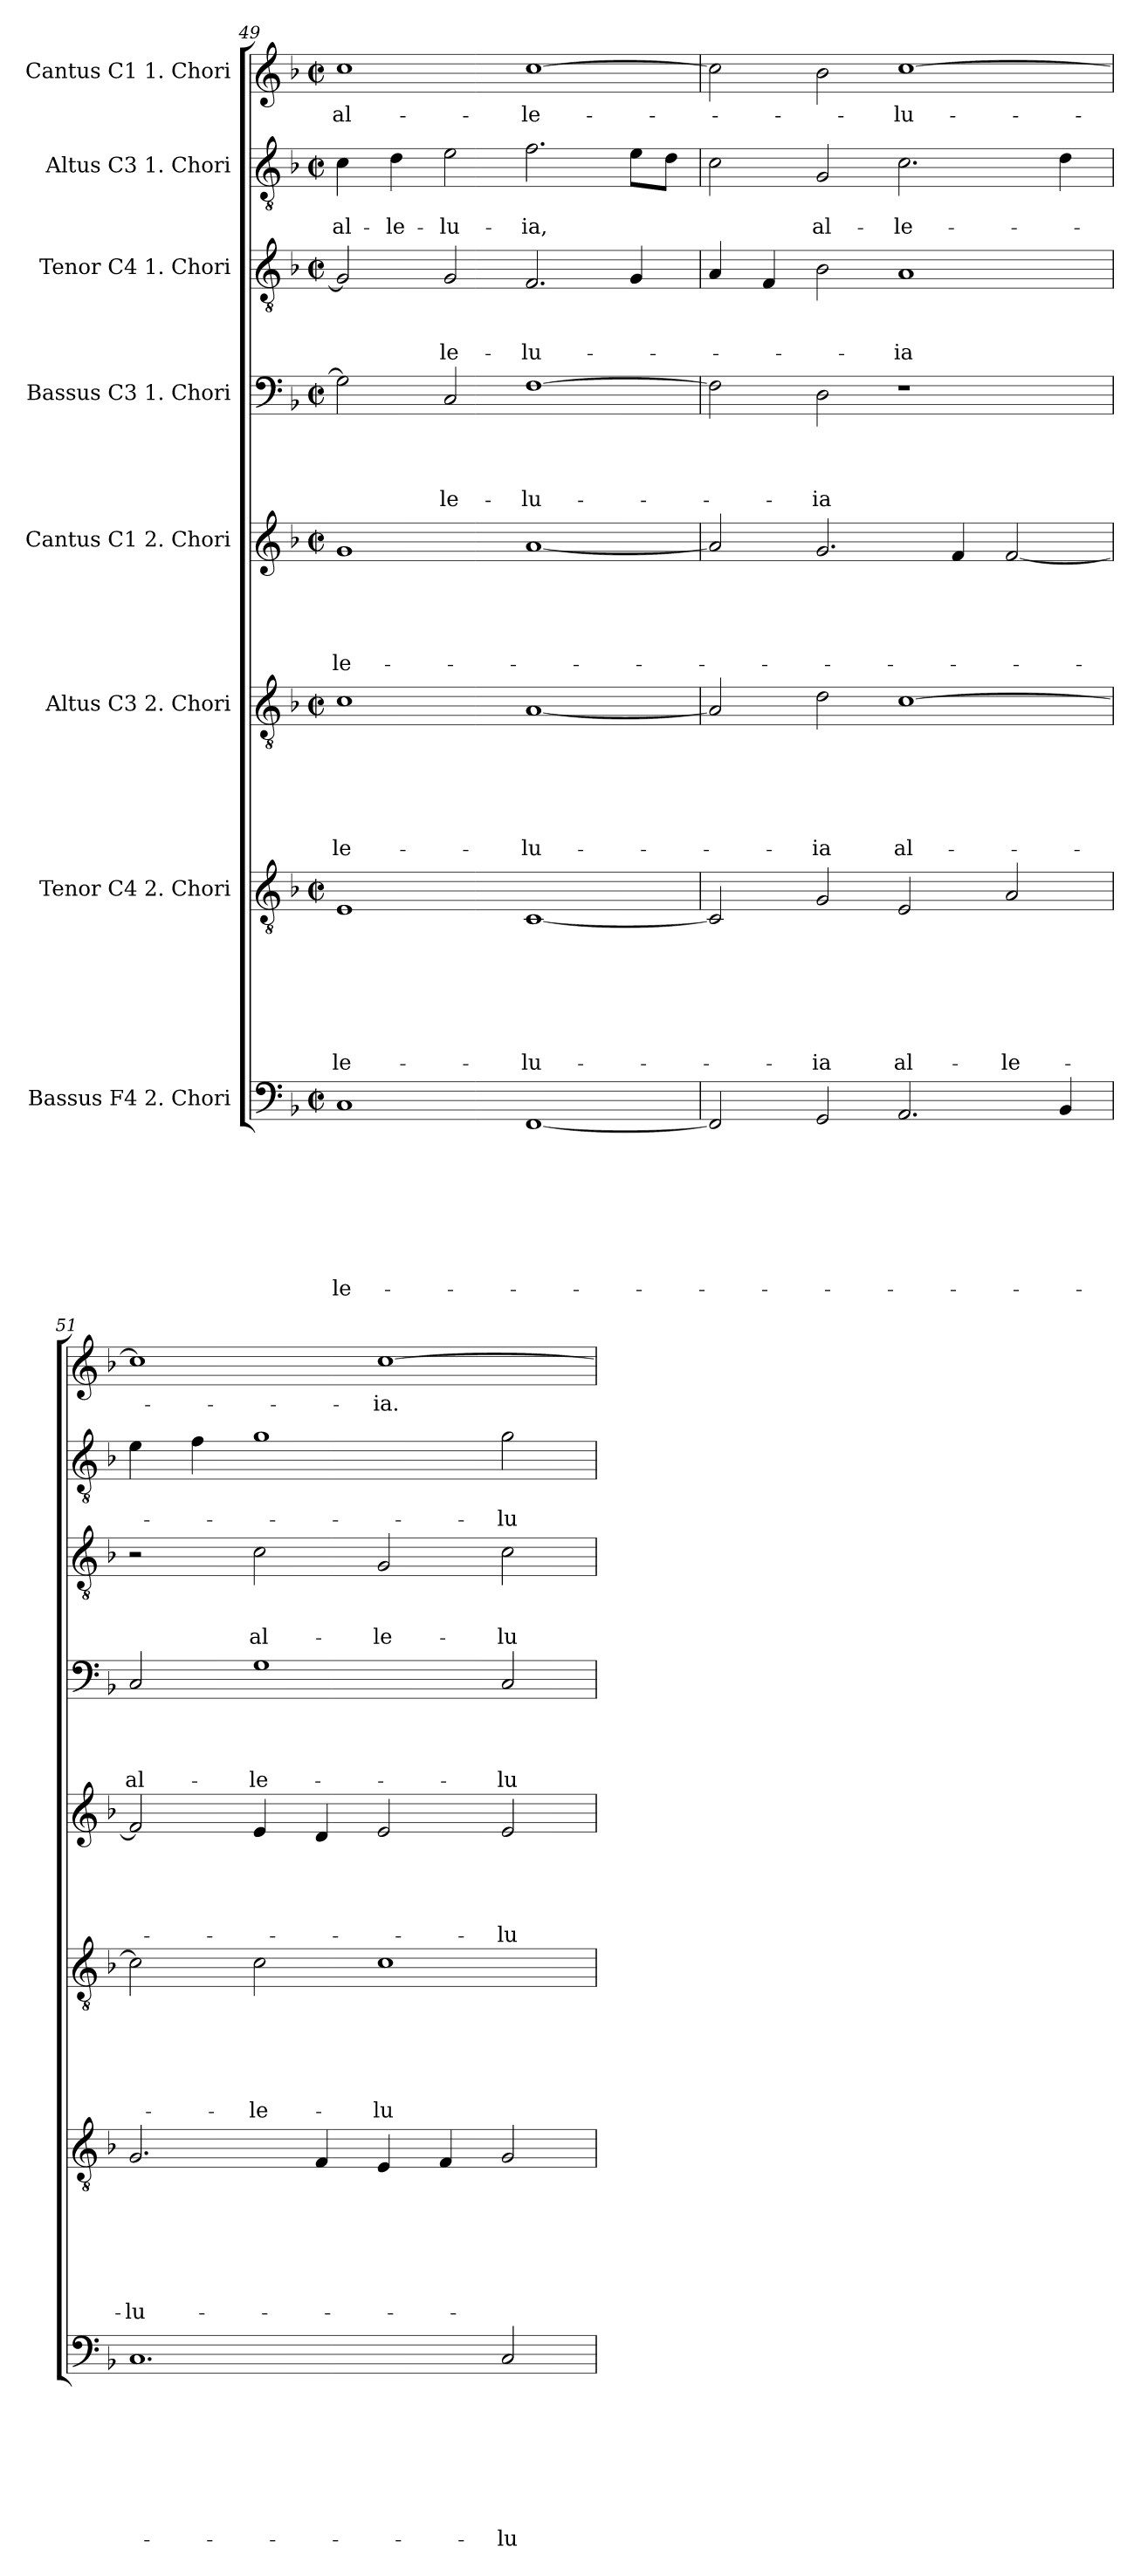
**kern	**text	**text	**text	**text	**text	**text	**text	**text	**kern	**text	**text	**text	**text	**text	**text	**text	**kern	**text	**text	**text	**text	**text	**text	**kern	**text	**text	**text	**text	**text	**kern	**text	**text	**text	**text	**kern	**text	**text	**text	**kern	**text	**text	**kern	**text
*part8	*part8	*part8	*part8	*part8	*part8	*part8	*part8	*part8	*part7	*part7	*part7	*part7	*part7	*part7	*part7	*part7	*part6	*part6	*part6	*part6	*part6	*part6	*part6	*part5	*part5	*part5	*part5	*part5	*part5	*part4	*part4	*part4	*part4	*part4	*part3	*part3	*part3	*part3	*part2	*part2	*part2	*part1	*part1
*staff8	*staff8	*staff8	*staff8	*staff8	*staff8	*staff8	*staff8	*staff8	*staff7	*staff7	*staff7	*staff7	*staff7	*staff7	*staff7	*staff7	*staff6	*staff6	*staff6	*staff6	*staff6	*staff6	*staff6	*staff5	*staff5	*staff5	*staff5	*staff5	*staff5	*staff4	*staff4	*staff4	*staff4	*staff4	*staff3	*staff3	*staff3	*staff3	*staff2	*staff2	*staff2	*staff1	*staff1
*I"Bassus F4 2. Chori	*	*	*	*	*	*	*	*	*I"Tenor C4 2. Chori	*	*	*	*	*	*	*	*I"Altus C3 2. Chori	*	*	*	*	*	*	*I"Cantus C1 2. Chori	*	*	*	*	*	*I"Bassus C3 1. Chori	*	*	*	*	*I"Tenor C4 1. Chori	*	*	*	*I"Altus C3 1. Chori	*	*	*I"Cantus C1 1. Chori	*
*clefF4	*	*	*	*	*	*	*	*	*clefGv2	*	*	*	*	*	*	*	*clefGv2	*	*	*	*	*	*	*clefG2	*	*	*	*	*	*clefF4	*	*	*	*	*clefGv2	*	*	*	*clefGv2	*	*	*clefG2	*
*k[b-]	*	*	*	*	*	*	*	*	*k[b-]	*	*	*	*	*	*	*	*k[b-]	*	*	*	*	*	*	*k[b-]	*	*	*	*	*	*k[b-]	*	*	*	*	*k[b-]	*	*	*	*k[b-]	*	*	*k[b-]	*
*F:	*	*	*	*	*	*	*	*	*F:	*	*	*	*	*	*	*	*F:	*	*	*	*	*	*	*F:	*	*	*	*	*	*F:	*	*	*	*	*F:	*	*	*	*F:	*	*	*F:	*
*M2/2	*	*	*	*	*	*	*	*	*M2/2	*	*	*	*	*	*	*	*M2/2	*	*	*	*	*	*	*M2/2	*	*	*	*	*	*M2/2	*	*	*	*	*M2/2	*	*	*	*M2/2	*	*	*M2/2	*
*met(c|)	*	*	*	*	*	*	*	*	*met(c|)	*	*	*	*	*	*	*	*met(c|)	*	*	*	*	*	*	*met(c|)	*	*	*	*	*	*met(c|)	*	*	*	*	*met(c|)	*	*	*	*met(c|)	*	*	*met(c|)	*
=49	=49	=49	=49	=49	=49	=49	=49	=49	=49	=49	=49	=49	=49	=49	=49	=49	=49	=49	=49	=49	=49	=49	=49	=49	=49	=49	=49	=49	=49	=49	=49	=49	=49	=49	=49	=49	=49	=49	=49	=49	=49	=49	=49
1C	.	.	.	.	.	.	.	-le-	1E	.	.	.	.	.	.	-le-	1c	.	.	.	.	.	-le-	1g	.	.	.	.	-le-	2G\]	.	.	.	.	2G/]	.	.	.	4c\	.	al-	1cc	al-
.	.	.	.	.	.	.	.	.	.	.	.	.	.	.	.	.	.	.	.	.	.	.	.	.	.	.	.	.	.	.	.	.	.	.	.	.	.	.	4d\	.	-le-	.	.
.	.	.	.	.	.	.	.	.	.	.	.	.	.	.	.	.	.	.	.	.	.	.	.	.	.	.	.	.	.	2C/	.	.	.	-le-	2G/	.	.	-le-	2e\	.	-lu-	.	.
[1FF	.	.	.	.	.	.	.	.	[1C	.	.	.	.	.	.	-lu-	[1A	.	.	.	.	.	-lu-	[1a	.	.	.	.	.	[1F	.	.	.	-lu-	2.F/	.	.	-lu-	2.f\	.	-ia,	[1cc	-le-
.	.	.	.	.	.	.	.	.	.	.	.	.	.	.	.	.	.	.	.	.	.	.	.	.	.	.	.	.	.	.	.	.	.	.	4G/	.	.	.	8e\L	.	.	.	.
.	.	.	.	.	.	.	.	.	.	.	.	.	.	.	.	.	.	.	.	.	.	.	.	.	.	.	.	.	.	.	.	.	.	.	.	.	.	.	8d\J	.	.	.	.
=50	=50	=50	=50	=50	=50	=50	=50	=50	=50	=50	=50	=50	=50	=50	=50	=50	=50	=50	=50	=50	=50	=50	=50	=50	=50	=50	=50	=50	=50	=50	=50	=50	=50	=50	=50	=50	=50	=50	=50	=50	=50	=50	=50
2FF/]	.	.	.	.	.	.	.	.	2C/]	.	.	.	.	.	.	.	2A/]	.	.	.	.	.	.	2a/]	.	.	.	.	.	2F\]	.	.	.	.	4A/	.	.	.	2c\	.	.	2cc\]	.
.	.	.	.	.	.	.	.	.	.	.	.	.	.	.	.	.	.	.	.	.	.	.	.	.	.	.	.	.	.	.	.	.	.	.	4F/	.	.	.	.	.	.	.	.
2GG/	.	.	.	.	.	.	.	.	2G/	.	.	.	.	.	.	-ia	2d\	.	.	.	.	.	-ia	2.g/	.	.	.	.	.	2D\	.	.	.	-ia	2B-\	.	.	.	2G/	.	al-	2b-\	.
2.AA/	.	.	.	.	.	.	.	.	2E/	.	.	.	.	.	.	al-	[1c	.	.	.	.	.	al-	.	.	.	.	.	.	1r	.	.	.	.	1A	.	.	-ia	2.c\	.	-le-	[1cc	-lu-
.	.	.	.	.	.	.	.	.	.	.	.	.	.	.	.	.	.	.	.	.	.	.	.	4f/	.	.	.	.	.	.	.	.	.	.	.	.	.	.	.	.	.	.	.
.	.	.	.	.	.	.	.	.	2A/	.	.	.	.	.	.	-le-	.	.	.	.	.	.	.	[2f/	.	.	.	.	.	.	.	.	.	.	.	.	.	.	.	.	.	.	.
4BB-/	.	.	.	.	.	.	.	.	.	.	.	.	.	.	.	.	.	.	.	.	.	.	.	.	.	.	.	.	.	.	.	.	.	.	.	.	.	.	4d\	.	.	.	.
=51	=51	=51	=51	=51	=51	=51	=51	=51	=51	=51	=51	=51	=51	=51	=51	=51	=51	=51	=51	=51	=51	=51	=51	=51	=51	=51	=51	=51	=51	=51	=51	=51	=51	=51	=51	=51	=51	=51	=51	=51	=51	=51	=51
1.C	.	.	.	.	.	.	.	.	2.G/	.	.	.	.	.	.	-lu-	2c\]	.	.	.	.	.	.	2f/]	.	.	.	.	.	2C/	.	.	.	al-	2r	.	.	.	4e\	.	.	1cc]	.
.	.	.	.	.	.	.	.	.	.	.	.	.	.	.	.	.	.	.	.	.	.	.	.	.	.	.	.	.	.	.	.	.	.	.	.	.	.	.	4f\	.	.	.	.
.	.	.	.	.	.	.	.	.	.	.	.	.	.	.	.	.	2c\	.	.	.	.	.	-le-	4e/	.	.	.	.	.	1G	.	.	.	-le-	2c\	.	.	al-	1g	.	.	.	.
.	.	.	.	.	.	.	.	.	4F/	.	.	.	.	.	.	.	.	.	.	.	.	.	.	4d/	.	.	.	.	.	.	.	.	.	.	.	.	.	.	.	.	.	.	.
.	.	.	.	.	.	.	.	.	4E/	.	.	.	.	.	.	.	1c	.	.	.	.	.	-lu-	2e/	.	.	.	.	.	.	.	.	.	.	2G/	.	.	-le-	.	.	.	[1cc	-ia.
.	.	.	.	.	.	.	.	.	4F/	.	.	.	.	.	.	.	.	.	.	.	.	.	.	.	.	.	.	.	.	.	.	.	.	.	.	.	.	.	.	.	.	.	.
2C/	.	.	.	.	.	.	.	-lu-	2G/	.	.	.	.	.	.	.	.	.	.	.	.	.	.	2e/	.	.	.	.	-lu-	2C/	.	.	.	-lu-	2c\	.	.	-lu-	2g\	.	-lu-	.	.
=	=	=	=	=	=	=	=	=	=	=	=	=	=	=	=	=	=	=	=	=	=	=	=	=	=	=	=	=	=	=	=	=	=	=	=	=	=	=	=	=	=	=	=
*-	*-	*-	*-	*-	*-	*-	*-	*-	*-	*-	*-	*-	*-	*-	*-	*-	*-	*-	*-	*-	*-	*-	*-	*-	*-	*-	*-	*-	*-	*-	*-	*-	*-	*-	*-	*-	*-	*-	*-	*-	*-	*-	*-
